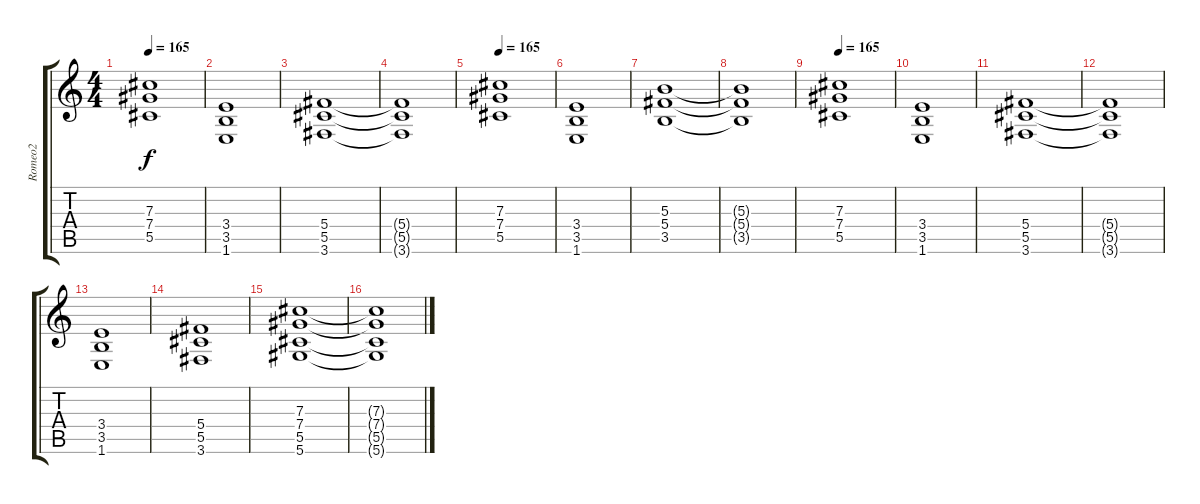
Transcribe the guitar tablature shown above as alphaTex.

\track ("Romeo2" "Romeo2") {instrument distortionguitar}
\staff {score tabs}
\tuning (Eb4 Bb3 Gb3 Db3 Ab2 Eb2) {hide}
\ts (4 4)
\tempo 165
\clef g2
\ks c
(7.3 7.4 5.5).1{dy f} |
(3.4 3.5 1.6).1 |
(5.4 5.5 3.6).1 |
(5.4{t} 5.5{t} 3.6{t}).1 |
\tempo 165
(7.3 7.4 5.5).1 |
(3.4 3.5 1.6).1 |
(5.3 5.4 3.5).1 |
(5.3{t} 5.4{t} 3.5{t}).1 |
\tempo 165
(7.3 7.4 5.5).1 |
(3.4 3.5 1.6).1 |
(5.4 5.5 3.6).1 |
(5.4{t} 5.5{t} 3.6{t}).1 |
(3.4 3.5 1.6).1 |
(5.4 5.5 3.6).1 |
(7.3 7.4 5.5 5.6).1 |
(7.3{t} 7.4{t} 5.5{t} 5.6{t}).1
